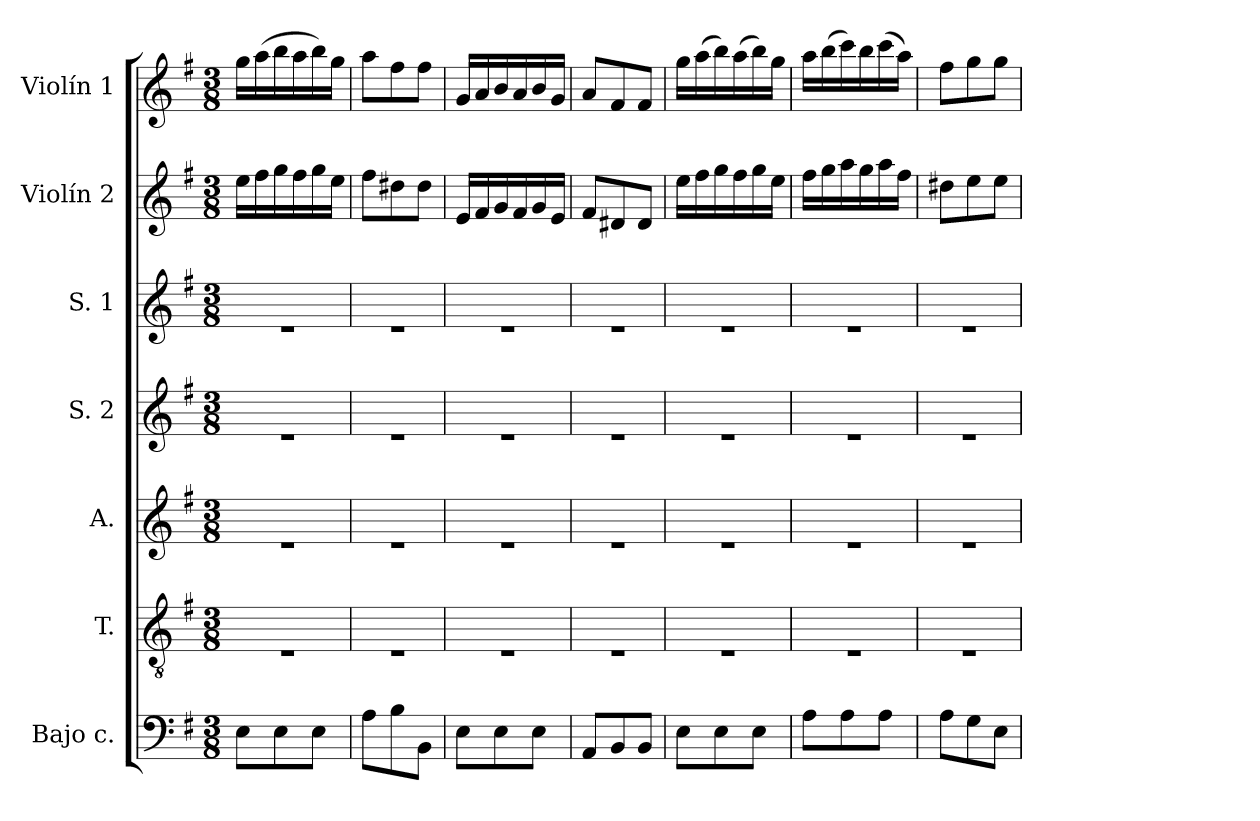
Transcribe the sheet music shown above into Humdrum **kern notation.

**kern	**kern	**kern	**kern	**kern	**kern	**kern
*part7	*part6	*part5	*part4	*part3	*part2	*part1
*staff7	*staff6	*staff5	*staff4	*staff3	*staff2	*staff1
*I"Bajo c.	*I"T.	*I"A.	*I"S. 2	*I"S. 1	*I"Violín 2	*I"Violín 1
*I'Bajo c.	*I'T.	*I'A.	*I'S. 2	*I'S. 1	*I'Violín 2	*I'Violín 1
!!LO:PB:g=z
*clefF4	*clefGv2	*clefG2	*clefG2	*clefG2	*clefG2	*clefG2
*ITrd7c12	*	*	*	*	*	*
*k[f#]	*k[f#]	*k[f#]	*k[f#]	*k[f#]	*k[f#]	*k[f#]
*G:	*G:	*G:	*G:	*G:	*G:	*G:
*M3/8	*M3/8	*M3/8	*M3/8	*M3/8	*M3/8	*M3/8
=1	=1	=1	=1	=1	=1	=1
8EE\L	4.rE	4.re	4.re	4.re	16ee\LL	16gg\LL
.	.	.	.	.	16ff#\	(>16aa\
8EE\	.	.	.	.	16gg\	16bb\
.	.	.	.	.	16ff#\	16aa\
8EE\J	.	.	.	.	16gg\	16bb\)
.	.	.	.	.	16ee\JJ	16gg\JJ
=2	=2	=2	=2	=2	=2	=2
8AA\L	4.rE	4.re	4.re	4.re	8ff#\L	8aa\L
8BB\	.	.	.	.	8dd#X\	8ff#\
8BBB\J	.	.	.	.	8dd#\J	8ff#\J
=3	=3	=3	=3	=3	=3	=3
8EE\L	4.rE	4.re	4.re	4.re	16e/LL	16g/LL
.	.	.	.	.	16f#/	16a/
8EE\	.	.	.	.	16g/	16b/
.	.	.	.	.	16f#/	16a/
8EE\J	.	.	.	.	16g/	16b/
.	.	.	.	.	16e/JJ	16g/JJ
=4	=4	=4	=4	=4	=4	=4
8AAA/L	4.rE	4.re	4.re	4.re	8f#/L	8a/L
8BBB/	.	.	.	.	8d#X/	8f#/
8BBB/J	.	.	.	.	8d#/J	8f#/J
=5	=5	=5	=5	=5	=5	=5
8EE\L	4.rE	4.re	4.re	4.re	16ee\LL	16gg\LL
.	.	.	.	.	16ff#\	(>16aa\
8EE\	.	.	.	.	16gg\	16bb\)
.	.	.	.	.	16ff#\	(>16aa\
8EE\J	.	.	.	.	16gg\	16bb\)
.	.	.	.	.	16ee\JJ	16gg\JJ
=6	=6	=6	=6	=6	=6	=6
8AA\L	4.rE	4.re	4.re	4.re	16ff#\LL	16aa\LL
.	.	.	.	.	16gg\	(<16bb\
8AA\	.	.	.	.	16aa\	16ccc\)
.	.	.	.	.	16gg\	16bb\
8AA\J	.	.	.	.	16aa\	(<16ccc\
.	.	.	.	.	16ff#\JJ	16aa\JJ)
!!LO:PB:g=z
=7	=7	=7	=7	=7	=7	=7
8AA\L	4.rE	4.re	4.re	4.re	8dd#X\L	8ff#\L
8GG\	.	.	.	.	8ee\	8gg\
8EE\J	.	.	.	.	8ee\J	8gg\J
=	=	=	=	=	=	=
*-	*-	*-	*-	*-	*-	*-
